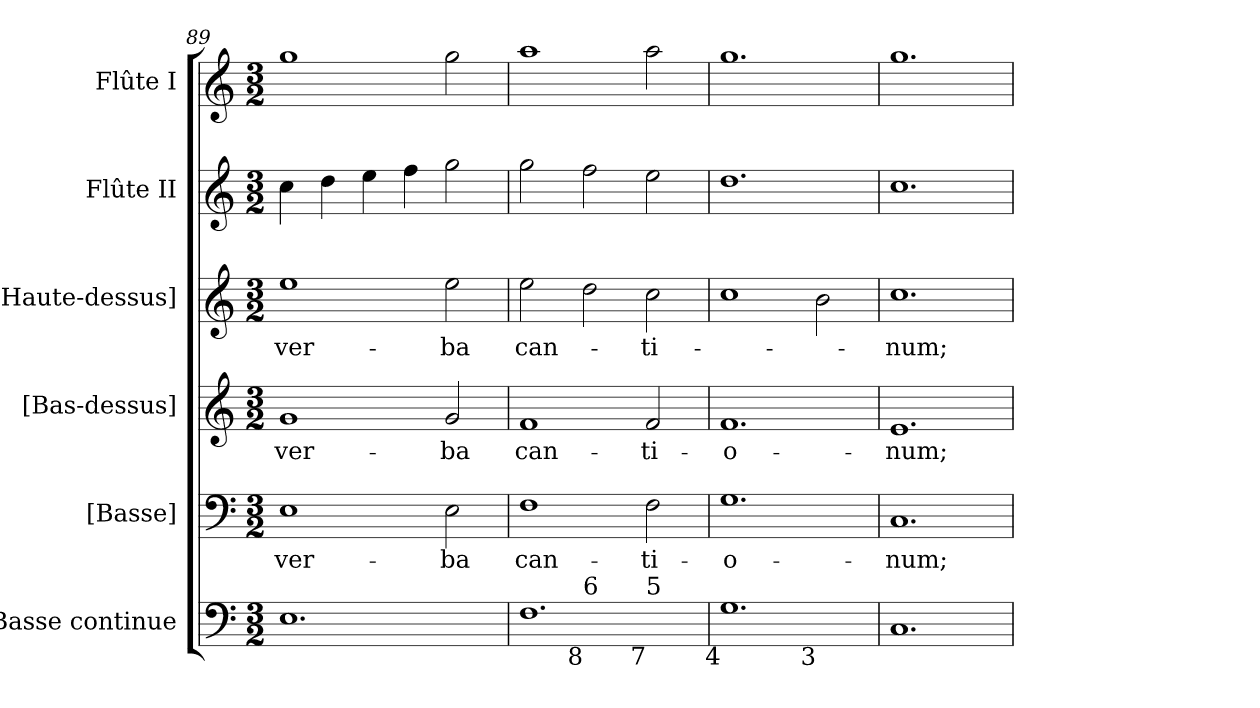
**kern	**kern	**text	**kern	**text	**kern	**text	**kern	**kern
*part6	*part5	*part5	*part4	*part4	*part3	*part3	*part2	*part1
*staff6	*staff5	*staff5	*staff4	*staff4	*staff3	*staff3	*staff2	*staff1
*I"Basse continue	*I"[Basse]	*	*I"[Bas-dessus]	*	*I"[Haute-dessus]	*	*I"Flûte II	*I"Flûte I
*I'B.c.	*I'B.	*	*	*	*	*	*I'Fl. II	*I'Fl. I
*clefF4	*clefF4	*	*clefG2	*	*clefG2	*	*clefG2	*clefG2
*k[]	*k[]	*	*k[]	*	*k[]	*	*k[]	*k[]
*a:	*a:	*	*a:	*	*a:	*	*a:	*a:
*M3/2	*M3/2	*	*M3/2	*	*M3/2	*	*M3/2	*M3/2
=89	=89	=89	=89	=89	=89	=89	=89	=89
!	!	!LO:LY:b:color=#000000	!	!	!	!	!	!
!	!	!	!	!LO:LY:b:color=#000000	!	!	!	!
!	!	!	!	!	!	!LO:LY:b:color=#000000	!	!
1.Ei	1Ei	ver-	1gi	ver-	1eei	ver-	4cci\	1ggi
.	.	.	.	.	.	.	4ddi\	.
.	.	.	.	.	.	.	4eei\	.
.	.	.	.	.	.	.	4ffi\	.
!	!	!LO:LY:b:color=#000000	!	!	!	!	!	!
!	!	!	!	!LO:LY:b:color=#000000	!	!	!	!
!	!	!	!	!	!	!LO:LY:b:color=#000000	!	!
.	2Ei\	-ba	2gi/	-ba	2eei\	-ba	2ggi\	2ggi\
=90	=90	=90	=90	=90	=90	=90	=90	=90
!	!	!LO:LY:b:color=#000000	!	!	!	!	!	!
!	!	!	!	!LO:LY:b:color=#000000	!	!	!	!
!LO:TX:b:rj:t=9	!	!	!	!	!	!	!	!
!LO:TX:t=7	!	!	!	!	!	!	!	!
!	!	!	!	!	!	!LO:LY:b:color=#000000	!	!
*^	*	*	*	*	*	*	*	*
*	*^	*	*	*	*	*	*	*	*
1.Fi	2ryy	1ryy	1Fi	can-	1fi	can-	2eei\	can-	2ggi\	1aai
!	!LO:TX:b:rj:t=8	!	!	!	!	!	!	!	!	!
!	!LO:TX:t=6	!	!	!	!	!	!	!	!	!
.	1ryy	.	.	.	.	.	2ddi\	.	2ffi\	.
!	!	!	!	!LO:LY:b:color=#000000	!	!	!	!	!	!
!	!	!	!	!	!	!LO:LY:b:color=#000000	!	!	!	!
!	!	!LO:TX:b:rj:t=7	!	!	!	!	!	!	!	!
!	!	!LO:TX:t=5	!	!	!	!	!	!	!	!
!	!	!	!	!	!	!	!	!LO:LY:b:color=#000000	!	!
.	.	2ryy	2Fi\	-ti-	2fi/	-ti-	2cci\	-ti-	2eei\	2aai\
*v	*v	*v	*	*	*	*	*	*	*	*
!!LO:PB:g=z
=91	=91	=91	=91	=91	=91	=91	=91	=91
*^	*	*	*	*	*	*	*	*
*	*^	*	*	*	*	*	*	*	*
!	!	!	!	!LO:LY:b:color=#000000	!	!	!	!	!	!
*v	*v	*v	*	*	*	*	*	*	*	*
*^	*	*	*	*	*	*	*	*
*	*^	*	*	*	*	*	*	*	*
!LO:TX:b:rj:t=4	!	!	!	!	!	!	!	!	!	!
!	!	!	!	!	!	!LO:LY:b:color=#000000	!	!	!	!
*	*v	*v	*	*	*	*	*	*	*	*
1.Gi	1ryy	1.Gi	-o-	1.fi	-o-	1cci	.	1.ddi	1.ggi
!	!LO:TX:b:rj:t=3	!	!	!	!	!	!	!	!
.	2ryy	.	.	.	.	2bi\	.	.	.
*v	*v	*	*	*	*	*	*	*	*
=92	=92	=92	=92	=92	=92	=92	=92	=92
*^	*	*	*	*	*	*	*	*
!	!	!	!LO:LY:b:color=#000000	!	!	!	!	!	!
*v	*v	*	*	*	*	*	*	*	*
*^	*	*	*	*	*	*	*	*
!	!	!	!	!	!LO:LY:b:color=#000000	!	!	!	!
*v	*v	*	*	*	*	*	*	*	*
*^	*	*	*	*	*	*	*	*
!	!	!	!	!	!	!	!LO:LY:b:color=#000000	!	!
*v	*v	*	*	*	*	*	*	*	*
1.Ci	1.Ci	-num;	1.ei	-num;	1.cci	-num;	1.cci	1.ggi
=	=	=	=	=	=	=	=	=
*-	*-	*-	*-	*-	*-	*-	*-	*-
